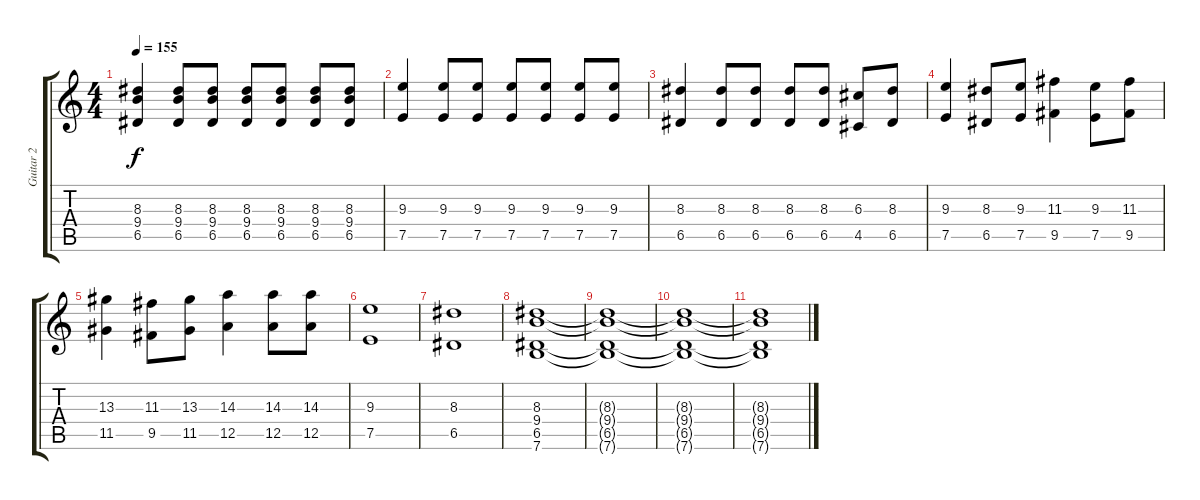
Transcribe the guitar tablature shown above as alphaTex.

\track ("Guitar 2" "Guitar 2") {instrument distortionguitar}
\staff {score tabs}
\tuning (E4 B3 G3 D3 A2 E2) {hide}
\ts (4 4)
\tempo 155
\clef g2
\ks c
(8.3 9.4 6.5).4{dy f} (8.3 9.4 6.5).8 (8.3 9.4 6.5).8 (8.3 9.4 6.5).8 (8.3 9.4 6.5).8 (8.3 9.4 6.5).8 (8.3 9.4 6.5).8 |
(9.3 7.5).4 (9.3 7.5).8 (9.3 7.5).8 (9.3 7.5).8 (9.3 7.5).8 (9.3 7.5).8 (9.3 7.5).8 |
(8.3 6.5).4 (8.3 6.5).8 (8.3 6.5).8 (8.3 6.5).8 (8.3 6.5).8 (6.3 4.5).8 (8.3 6.5).8 |
(9.3 7.5).4 (8.3 6.5).8 (9.3 7.5).8 (11.3 9.5).4 (9.3 7.5).8 (11.3 9.5).8 |
(13.3 11.5).4 (11.3 9.5).8 (13.3 11.5).8 (14.3 12.5).4 (14.3 12.5).8 (14.3 12.5).8 |
(9.3 7.5).1 |
(8.3 6.5).1 |
(8.3 9.4 6.5 7.6).1 |
(8.3{t} 9.4{t} 6.5{t} 7.6{t}).1 |
(8.3{t} 9.4{t} 6.5{t} 7.6{t}).1 |
(8.3{t} 9.4{t} 6.5{t} 7.6{t}).1
